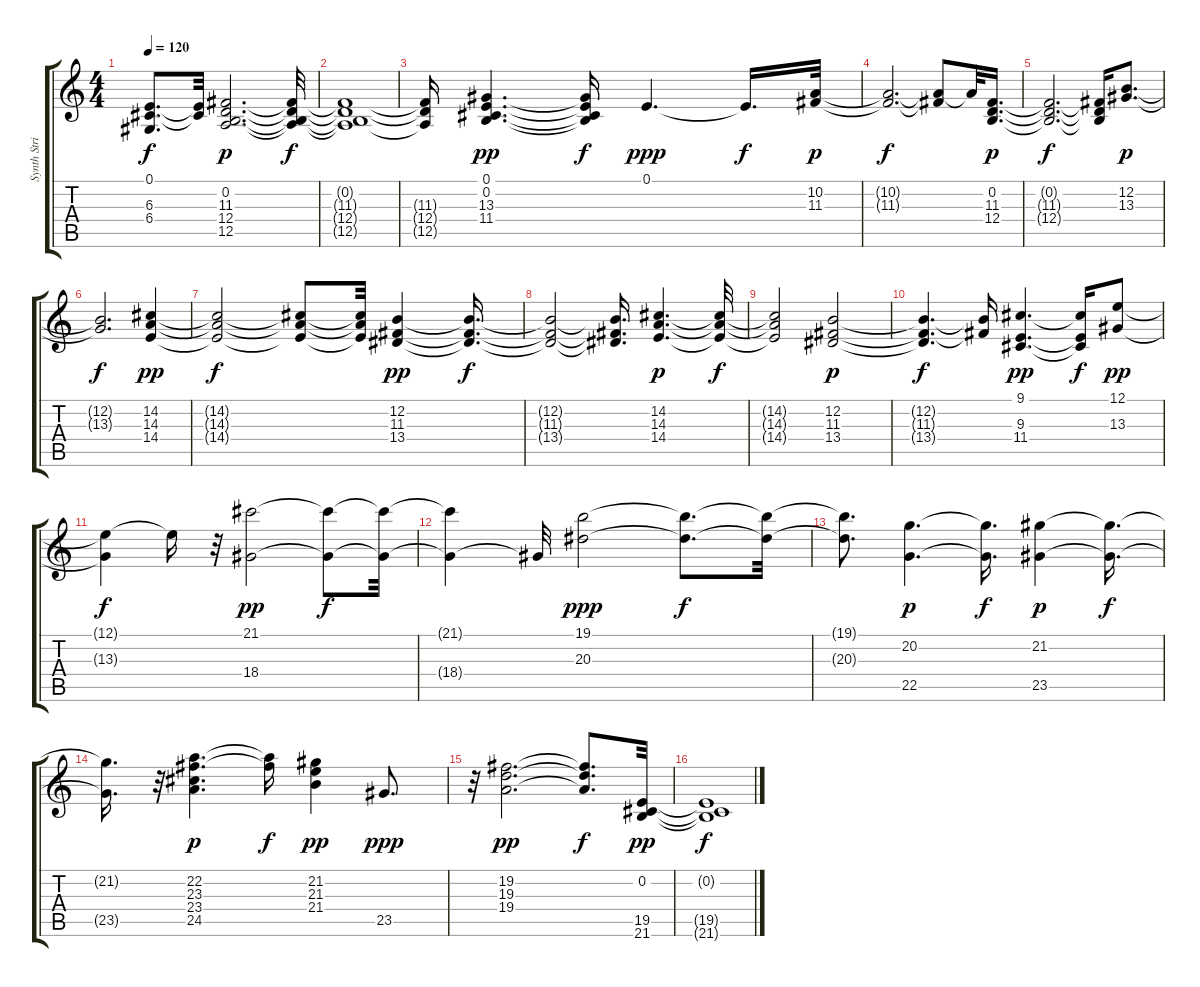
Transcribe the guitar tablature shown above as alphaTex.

\track ("Synth String" "Synth Stri") {instrument synthstrings2}
\staff {score tabs}
\tuning (E4 B3 G3 D3 A2 E2) {hide}
\ts (4 4)
\tempo 120
\clef g2
\ks c
(0.1{t} 6.3{t} 6.4{t}).8{d dy f} (0.1{t} 6.3{t}).32 (0.2 11.3 12.4 12.5).2{d dy p} (0.2{t} 11.3{t} 12.4{t} 12.5{t}).32{dy f} |
(0.2{t} 11.3{t} 12.4{t} 12.5{t}).1 |
(11.3{t} 12.4{t} 12.5{t}).16 (0.1 0.2 13.3 11.4).4{d dy pp volume 10} (0.1{t} 0.2{t} 13.3{t} 11.4{t}).16{dy f} 0.1.4{d dy ppp} 0.1{t}.16{d dy f} (10.2 11.3).32{dy p} |
(10.2{t} 11.3{t}).2{d dy f} (10.2{t} 11.3{t}).8 10.2{t}.32 (0.2 11.3 12.4).16{d dy p volume 10} |
(0.2{t} 11.3{t} 12.4{t}).2{d dy f} (0.2{t} 11.3{t} 12.4{t}).16 (12.2 13.3).8{d dy p} |
(12.2{t} 13.3{t}).2{d dy f} (14.2 14.3 14.4).4{dy pp} |
(14.2{t} 14.3{t} 14.4{t}).2{dy f} (14.2{t} 14.3{t} 14.4{t}).8 (14.2{t} 14.3{t} 14.4{t}).32 (12.2 11.3 13.4).4{dy pp} (12.2{t} 11.3{t} 13.4{t}).16{d dy f} |
(12.2{t} 11.3{t} 13.4{t}).2 (12.2{t} 11.3{t} 13.4{t}).16{d} (14.2 14.3 14.4).4{d dy p} (14.2{t} 14.3{t} 14.4{t}).32{dy f} |
(14.2{t} 14.3{t} 14.4{t}).2 (12.2 11.3 13.4).2{dy p} |
(12.2{t} 11.3{t} 13.4{t}).4{d dy f} (12.2{t} 11.3{t}).16 (9.1 9.3 11.4).4{d dy pp} (9.1{t} 9.3{t} 11.4{t}).16{dy f} (12.1 13.3).8{dy pp} |
(12.1{t} 13.3{t}).4{dy f} 12.1{t}.16 r.32 (21.1 18.4).2{dy pp} (21.1{t} 18.4{t}).8{dy f} (21.1{t} 18.4{t}).32 |
(21.1{t} 18.4{t}).4 18.4{t}.32 (19.1 20.3).2{dy ppp} (19.1{t} 20.3{t}).8{d dy f} (19.1{t} 20.3{t}).32 |
(19.1{t} 20.3{t}).8{d} (20.2 22.5).4{d dy p} (20.2{t} 22.5{t}).16{d dy f} (21.2 23.5).4{dy p} (21.2{t} 23.5{t}).16{d dy f} |
(21.2{t} 23.5{t}).16{d} r.32 (22.2 23.3 23.4 24.5).4{d dy p} (22.2{t} 23.3{t}).16{dy f} (21.2 21.3 21.4).4{dy pp} 23.5.8{d dy ppp} |
r.32 (19.2 19.3 19.4).2{d dy pp} (19.2{t} 19.3{t} 19.4{t}).8{d dy f} (0.2 19.5 21.6).32{dy pp} |
(0.2{t} 19.5{t} 21.6{t}).1{dy f}
